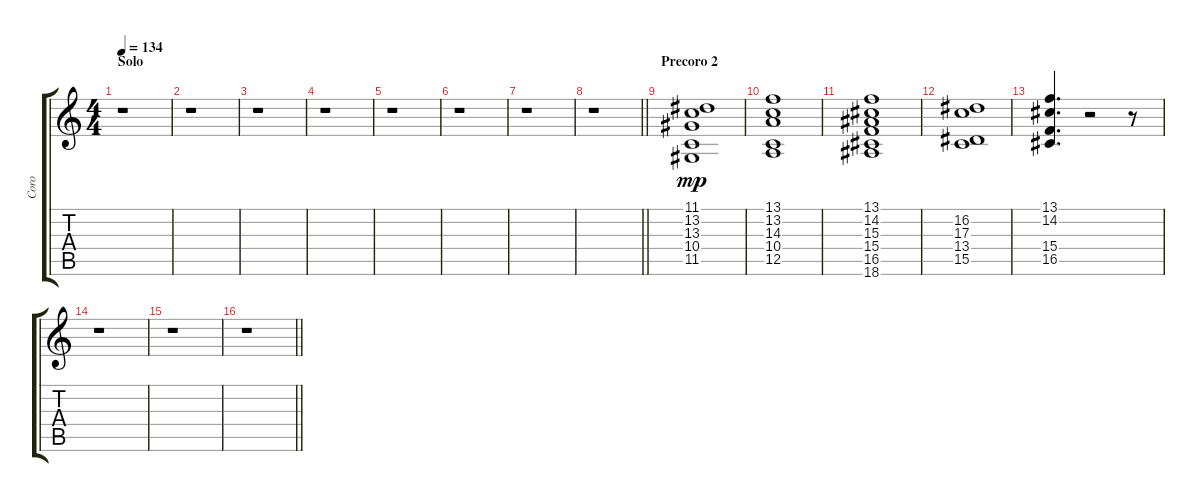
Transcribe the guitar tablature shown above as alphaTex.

\track ("Coro" "Coro") {instrument pad4choir}
\staff {score tabs}
\tuning (E4 B3 G3 D3 A2 E2) {hide}
\ts (4 4)
\section ("" "Solo")
\tempo 134
\clef g2
\ks c
r.1{dy f} |
r.1 |
r.1 |
r.1 |
r.1 |
r.1 |
r.1 |
\barLineRight lightlight
r.1 |
\section ("" "Precoro 2")
(11.1 13.2 13.3 10.4 11.5).1{dy mp} |
(13.1 13.2 14.3 10.4 12.5).1 |
(13.1 14.2 15.3 15.4 16.5 18.6).1 |
(16.2 17.3 13.4 15.5).1 |
(13.1 14.2 15.4 16.5).4{d} r.2 r.8 |
r.1 |
r.1 |
\barLineRight lightlight
r.1
